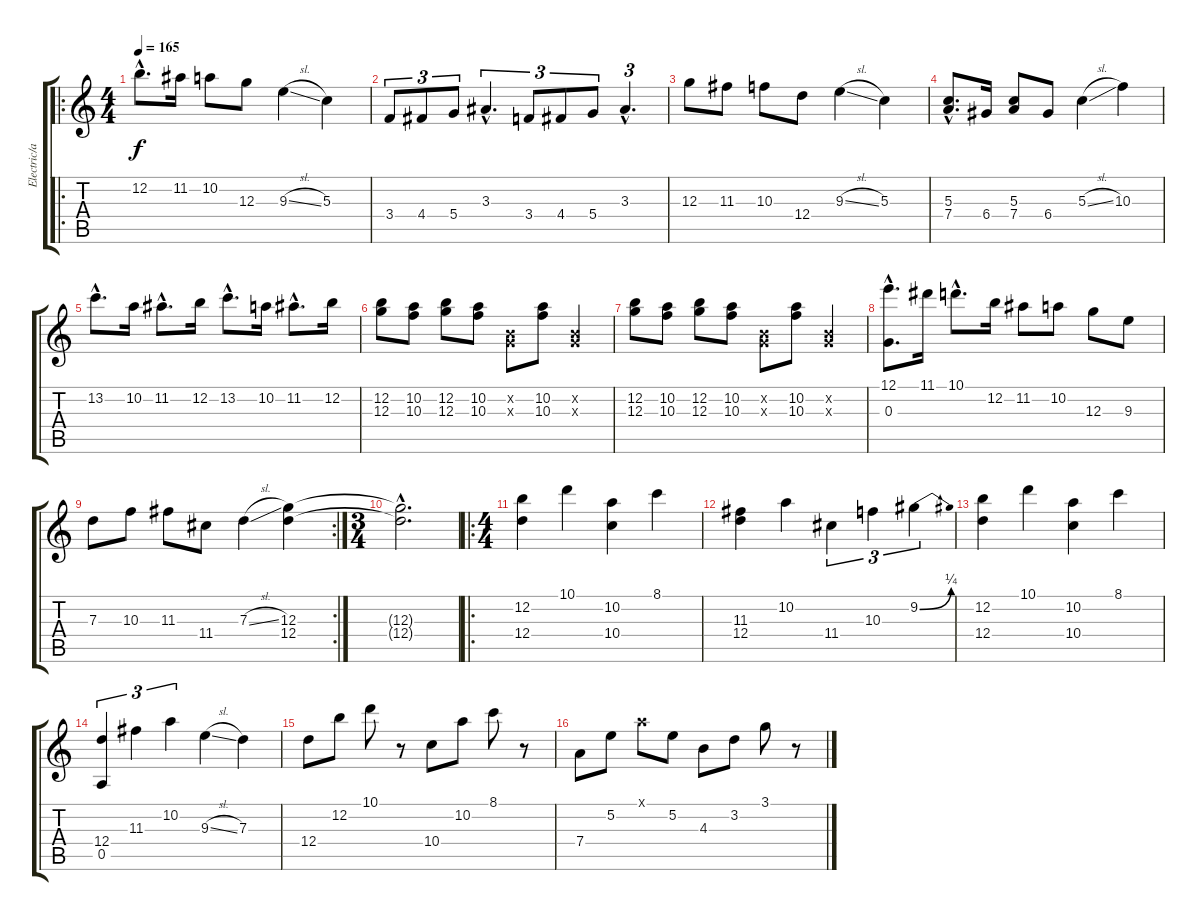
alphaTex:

\track ("Electric/acoustic" "Electric/a") {instrument electricguitarjazz}
\staff {score tabs}
\tuning (E4 B3 G3 D3 A2 E2) {hide}
\ro
\ts (4 4)
\tempo 165
\clef g2
\ks c
12.2{hac}.8{d dy f instrument electricguitarjazz} 11.2.16 10.2.8 12.3.8 9.3{sl}.4 5.3.4 |
3.4.8{tu (3 2)} 4.4.8{tu (3 2)} 5.4.8{tu (3 2)} 3.3{hac}.4{d tu (3 2)} 3.4.8{tu (3 2)} 4.4.8{tu (3 2)} 5.4.8{tu (3 2)} 3.3{hac}.4{d tu (3 2)} |
12.3.8 11.3.8 10.3.8 12.4.8 9.3{sl}.4 5.3.4 |
(5.3{hac} 7.4{hac}).8{d} 6.4.16 (5.3 7.4).8 6.4.8 5.3{sl}.4 10.3.4 |
13.2{hac}.8{d} 10.2.16 11.2{hac}.8{d} 12.2.16 13.2{hac}.8{d} 10.2.16 11.2{hac}.8{d} 12.2.16 |
(12.2 12.3).8 (10.2 10.3).8 (12.2 12.3).8 (10.2 10.3).8 (0.2{x} 0.3{x}).8 (10.2 10.3).8 (0.2{x} 0.3{x}).4 |
(12.2 12.3).8 (10.2 10.3).8 (12.2 12.3).8 (10.2 10.3).8 (0.2{x} 0.3{x}).8 (10.2 10.3).8 (0.2{x} 0.3{x}).4 |
(12.1{hac} 0.3{hac}).8{d} 11.1.16 10.1{hac}.8{d} 12.2.16 11.2.8 10.2.8 12.3.8 9.3.8 |
\rc 2
7.3.8 10.3.8 11.3.8 11.4.8 7.3{sl}.4 (12.3 12.4).4 |
\ts (3 4)
(12.3{hac t} 12.4{hac t}).2{d} |
\ro
\ts (4 4)
(12.2 12.4).4 10.1.4 (10.2 10.4).4 8.1.4 |
(11.3 12.4).4 10.2.4 11.4.4{tu (3 2)} 10.3.4{tu (3 2)} 9.2{be (bend 0 0 60 1)}.4{tu (3 2)} |
(12.2 12.4).4 10.1.4 (10.2 10.4).4 8.1.4 |
(12.4 0.5).4{tu (3 2)} 11.3.4{tu (3 2)} 10.2.4{tu (3 2)} 9.3{sl}.4 7.3.4 |
12.4.8 12.2.8 10.1.8 r.8 10.4.8 10.2.8 8.1.8 r.8 |
7.4.8 5.2.8 5.1{x}.8 5.2.8 4.3.8 3.2.8 3.1.8 r.8
